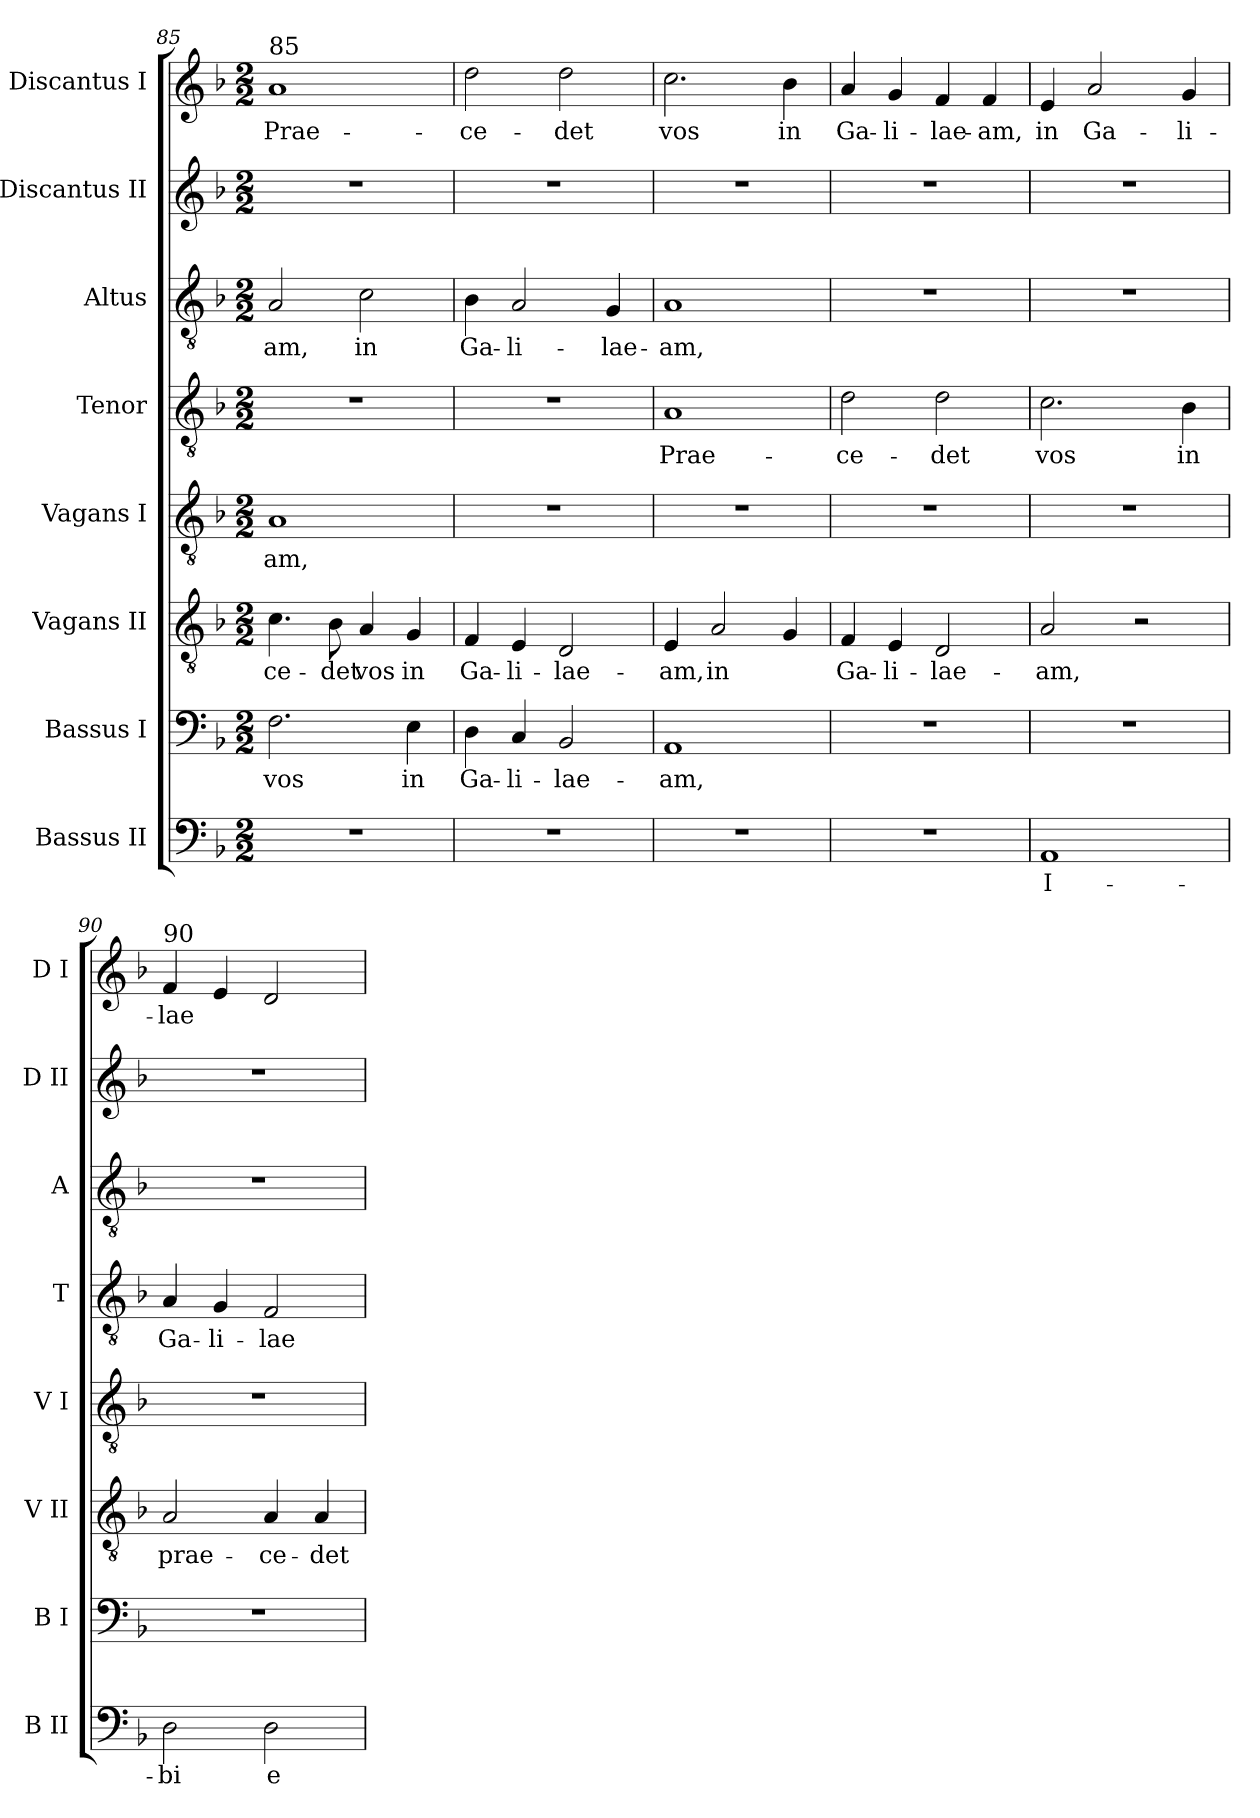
**kern	**text	**kern	**text	**kern	**text	**kern	**text	**kern	**text	**kern	**text	**kern	**kern	**text
*part8	*part8	*part7	*part7	*part6	*part6	*part5	*part5	*part4	*part4	*part3	*part3	*part2	*part1	*part1
*staff8	*staff8	*staff7	*staff7	*staff6	*staff6	*staff5	*staff5	*staff4	*staff4	*staff3	*staff3	*staff2	*staff1	*staff1
*I"Bassus II	*	*I"Bassus I	*	*I"Vagans II	*	*I"Vagans I	*	*I"Tenor	*	*I"Altus	*	*I"Discantus II	*I"Discantus I	*
*I'B II	*	*I'B I	*	*I'V II	*	*I'V I	*	*I'T	*	*I'A	*	*I'D II	*I'D I	*
*clefF4	*	*clefF4	*	*clefGv2	*	*clefGv2	*	*clefGv2	*	*clefGv2	*	*clefG2	*clefG2	*
*k[b-]	*	*k[b-]	*	*k[b-]	*	*k[b-]	*	*k[b-]	*	*k[b-]	*	*k[b-]	*k[b-]	*
*F:	*	*F:	*	*F:	*	*F:	*	*F:	*	*F:	*	*F:	*F:	*
*M2/2	*	*M2/2	*	*M2/2	*	*M2/2	*	*M2/2	*	*M2/2	*	*M2/2	*M2/2	*
=85	=85	=85	=85	=85	=85	=85	=85	=85	=85	=85	=85	=85	=85	=85
!	!	!	!	!	!	!	!	!	!	!	!	!	!LO:TX:a:t=85	!
1r	.	2.F\	vos	4.c\	-ce-	1A	-am,	1r	.	2A/	-am,	1r	1a	Prae-
.	.	.	.	8B-\	-det	.	.	.	.	.	.	.	.	.
.	.	.	.	4A/	vos	.	.	.	.	2c\	in	.	.	.
.	.	4E\	in	4G/	in	.	.	.	.	.	.	.	.	.
=86	=86	=86	=86	=86	=86	=86	=86	=86	=86	=86	=86	=86	=86	=86
1r	.	4D\	Ga-	4F/	Ga-	1r	.	1r	.	4B-\	Ga-	1r	2dd\	-ce-
.	.	4C/	-li-	4E/	-li-	.	.	.	.	2A/	-li-	.	.	.
.	.	2BB-/	-lae-	2D/	-lae-	.	.	.	.	.	.	.	2dd\	-det
.	.	.	.	.	.	.	.	.	.	4G/	-lae-	.	.	.
=87	=87	=87	=87	=87	=87	=87	=87	=87	=87	=87	=87	=87	=87	=87
1r	.	1AA	-am,	4E/	-am,	1r	.	1A	Prae-	1A	-am,	1r	2.cc\	vos
.	.	.	.	2A/	in	.	.	.	.	.	.	.	.	.
.	.	.	.	4G/	.	.	.	.	.	.	.	.	4b-\	in
=88	=88	=88	=88	=88	=88	=88	=88	=88	=88	=88	=88	=88	=88	=88
1r	.	1r	.	4F/	Ga-	1r	.	2d\	-ce-	1r	.	1r	4a/	Ga-
.	.	.	.	4E/	-li-	.	.	.	.	.	.	.	4g/	-li-
.	.	.	.	2D/	-lae-	.	.	2d\	-det	.	.	.	4f/	-lae-
.	.	.	.	.	.	.	.	.	.	.	.	.	4f/	-am,
=89	=89	=89	=89	=89	=89	=89	=89	=89	=89	=89	=89	=89	=89	=89
1AA	I-	1r	.	2A/	-am,	1r	.	2.c\	vos	1r	.	1r	4e/	in
.	.	.	.	.	.	.	.	.	.	.	.	.	2a/	Ga-
.	.	.	.	2r	.	.	.	.	.	.	.	.	.	.
.	.	.	.	.	.	.	.	4B-\	in	.	.	.	4g/	-li-
=90	=90	=90	=90	=90	=90	=90	=90	=90	=90	=90	=90	=90	=90	=90
!	!	!	!	!	!	!	!	!	!	!	!	!	!LO:TX:a:t=90	!
2D\	-bi	1r	.	2A/	prae-	1r	.	4A/	Ga-	1r	.	1r	4f/	-lae
.	.	.	.	.	.	.	.	4G/	-li-	.	.	.	4e/	­
2D\	e-	.	.	4A/	-ce-	.	.	2F/	-lae-	.	.	.	2d/	.
.	.	.	.	4A/	-det	.	.	.	.	.	.	.	.	.
=	=	=	=	=	=	=	=	=	=	=	=	=	=	=
*-	*-	*-	*-	*-	*-	*-	*-	*-	*-	*-	*-	*-	*-	*-
